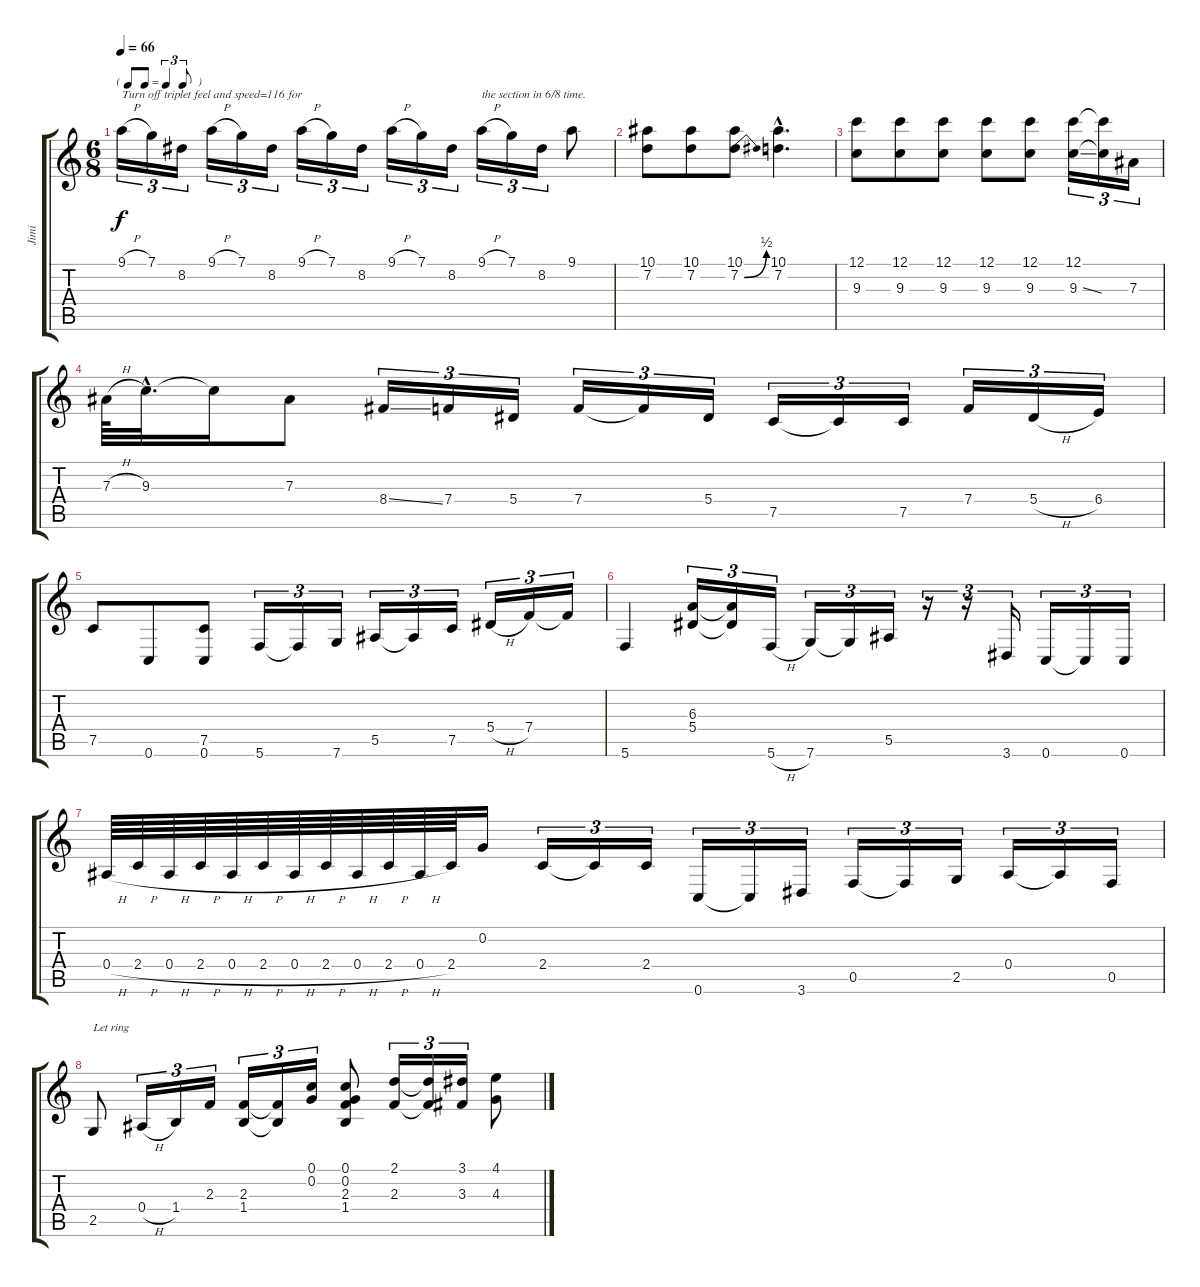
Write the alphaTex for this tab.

\track ("Jimi" "Jimi") {instrument acousticguitarsteel}
\staff {score tabs}
\tuning (C4 G3 Eb3 Bb2 F2 C2) {hide}
\ts (6 8)
\tf triplet8th
\tempo 66
\clef g2
\ks c
9.1{h}.16{tu (3 2) txt "Turn off triplet feel and speed=116 for" dy f instrument acousticguitarsteel} 7.1.16{tu (3 2)} 8.2.16{tu (3 2)} 9.1{h}.16{tu (3 2)} 7.1.16{tu (3 2)} 8.2.16{tu (3 2)} 9.1{h}.16{tu (3 2)} 7.1.16{tu (3 2)} 8.2.16{tu (3 2)} 9.1{h}.16{tu (3 2)} 7.1.16{tu (3 2)} 8.2.16{tu (3 2)} 9.1{h}.16{tu (3 2) txt "the section in 6/8 time."} 7.1.16{tu (3 2)} 8.2.16{tu (3 2)} 9.1.8 |
(10.1 7.2).8 (10.1 7.2).8 (10.1 7.2{be (bend 0 0 60 2)}).8 (10.1{hac} 7.2{hac}).4{d} |
(12.1 9.3).8 (12.1 9.3).8 (12.1 9.3).8 (12.1 9.3).8 (12.1 9.3).8 (12.1 9.3{ss}).16{tu (3 2)} (12.1{t} 9.3{t}).16{tu (3 2)} 7.3.16{tu (3 2)} |
7.3{h}.64 9.3{hac}.32{d} 9.3{t}.16 7.3.8 8.4{ss}.16{tu (3 2)} 7.4.16{tu (3 2)} 5.4.16{tu (3 2)} 7.4.16{tu (3 2)} 7.4{t}.16{tu (3 2)} 5.4.16{tu (3 2)} 7.5.16{tu (3 2)} 7.5{t}.16{tu (3 2)} 7.5.16{tu (3 2)} 7.4.16{tu (3 2)} 5.4{h}.16{tu (3 2)} 6.4.16{tu (3 2)} |
7.5.8 0.6.8 (7.5 0.6).8 5.6.16{tu (3 2)} 5.6{t}.16{tu (3 2)} 7.6.16{tu (3 2)} 5.5.16{tu (3 2)} 5.5{t}.16{tu (3 2)} 7.5.16{tu (3 2)} 5.4{h}.16{tu (3 2)} 7.4.16{tu (3 2)} 7.4{t}.16{tu (3 2)} |
5.6.4 (6.3 5.4).16{tu (3 2)} (6.3{t} 5.4{t}).16{tu (3 2)} 5.6{h}.16{tu (3 2)} 7.6.16{tu (3 2)} 7.6{t}.16{tu (3 2)} 5.5.16{tu (3 2)} r.16{tu (3 2)} r.16{tu (3 2)} 3.6.16{tu (3 2)} 0.6.16{tu (3 2)} 0.6{t}.16{tu (3 2)} 0.6.16{tu (3 2)} |
0.4{h}.64 2.4{h}.64 0.4{h}.64 2.4{h}.64 0.4{h}.64 2.4{h}.64 0.4{h}.64 2.4{h}.64 0.4{h}.64 2.4{h}.64 0.4{h}.64 2.4.64 0.2.16 2.4.16{tu (3 2)} 2.4{t}.16{tu (3 2)} 2.4.16{tu (3 2)} 0.6.16{tu (3 2)} 0.6{t}.16{tu (3 2)} 3.6.16{tu (3 2)} 0.5.16{tu (3 2)} 0.5{t}.16{tu (3 2)} 2.5.16{tu (3 2)} 0.4.16{tu (3 2)} 0.4{t}.16{tu (3 2)} 0.5.16{tu (3 2)} |
2.5.8{txt "Let ring"} 0.4{h}.16{tu (3 2)} 1.4.16{tu (3 2)} 2.3.16{tu (3 2)} (2.3 1.4).16{tu (3 2)} (2.3{t} 1.4{t}).16{tu (3 2)} (0.1 0.2).16{tu (3 2)} (0.1 0.2 2.3 1.4).8 (2.1 2.3).16{tu (3 2)} (2.1{t} 2.3{t}).16{tu (3 2)} (3.1 3.3).16{tu (3 2)} (4.1 4.3).8
